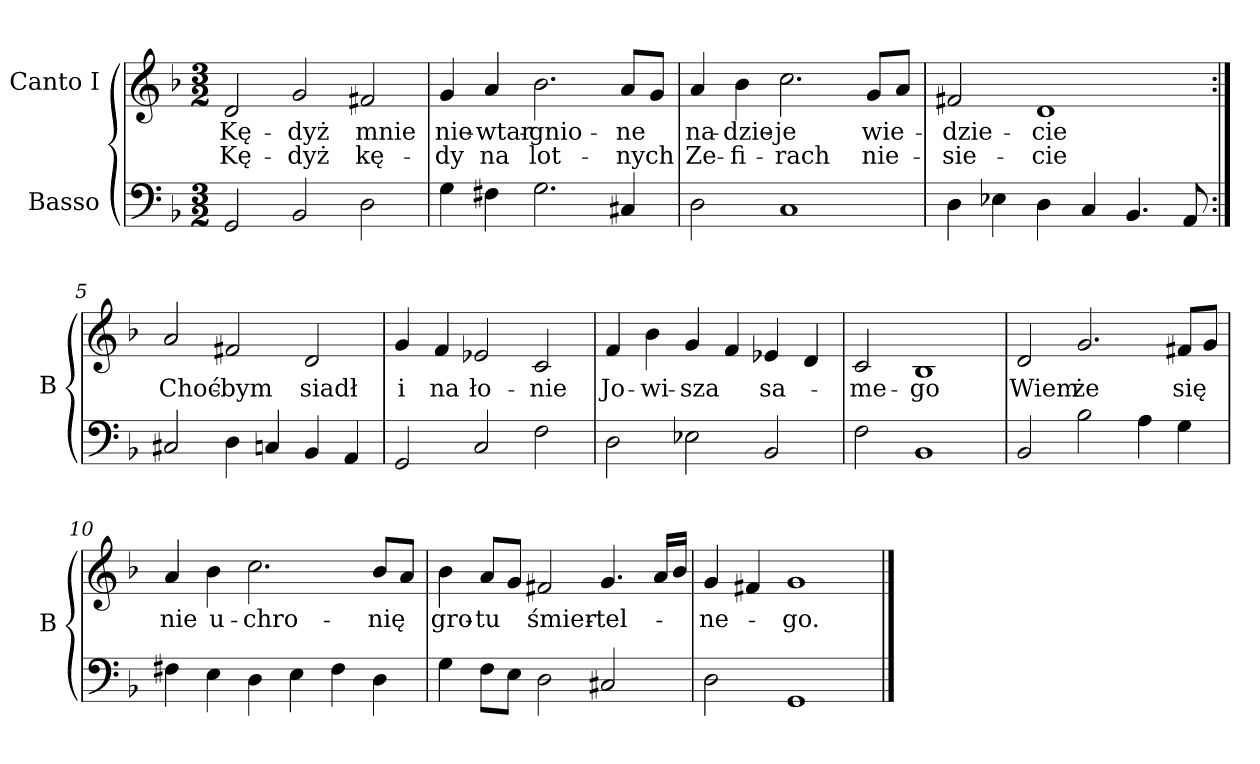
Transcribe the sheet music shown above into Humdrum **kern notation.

**kern	**kern	**text	**text
*part2	*part1	*part1	*part1
*staff2	*staff1	*staff1	*staff1
*I"Basso	*I"Canto I	*	*
*I'B	*	*	*
*clefF4	*clefG2	*	*
*k[b-]	*k[b-]	*	*
*M3/2	*M3/2	*	*
=1	=1	=1	=1
2GG	2d	Kę-	Kę-
2BB-	2g	-dyż	-dyż
2D	2f#X	mnie	kę-
=2	=2	=2	=2
4G	4g	nie-	-dy
4F#X	4a	-wtar-	na
2.G	2.b-	-gnio-	lot-
4C#X	8aL	-ne	-nych
.	8gJ	.	.
=3	=3	=3	=3
2D	4a	na-	Ze-
.	4b-	-dzie-	-fi-
1C	2.cc	-je	-rach
.	8gL	wie-	nie-
.	8aJ	.	.
=4	=4	=4	=4
4D	2f#X	-dzie-	-sie-
4E-X	.	.	.
4D	1d	-cie	-cie
4C	.	.	.
4.BB-	.	.	.
8AA	.	.	.
=5:|!	=5:|!	=5:|!	=5:|!
2C#X	2a	Choć-	.
4D	2f#X	-bym	.
4Cn	.	.	.
4BB-	2d	siadł	.
4AA	.	.	.
=6	=6	=6	=6
2GG	4g	i	.
.	4f	na	.
2C	2e-X	ło-	.
2F	2c	-nie	.
=7	=7	=7	=7
2D	4f	Jo-	.
.	4b-	-wi-	.
2E-X	4g	-sza	.
.	4f	.	.
2BB-	4e-X	sa-	.
.	4d	.	.
=8	=8	=8	=8
2F	2c	-me-	.
1BB-	1B-	-go	.
=9	=9	=9	=9
2BB-	2d	Wiem	.
2B-	2.g	że	.
4A	.	.	.
4G	8f#XL	się	.
.	8gJ	.	.
=10	=10	=10	=10
4F#X	4a	nie	.
4E	4b-	u-	.
4D	2.cc	-chro-	.
4E	.	.	.
4F#	.	.	.
4D	8b-L	-nię	.
.	8aJ	.	.
=11	=11	=11	=11
4G	4b-	gro-	.
8FL	8aL	-tu	.
8EJ	8gJ	.	.
2D	2f#X	śmier-	.
2C#X	4.g	-tel-	.
.	16aLL	.	.
.	16b-JJ	.	.
=12	=12	=12	=12
2D	4g	-ne-	.
.	4f#X	.	.
1GG	1g	-go.	.
==	==	==	==
*-	*-	*-	*-
